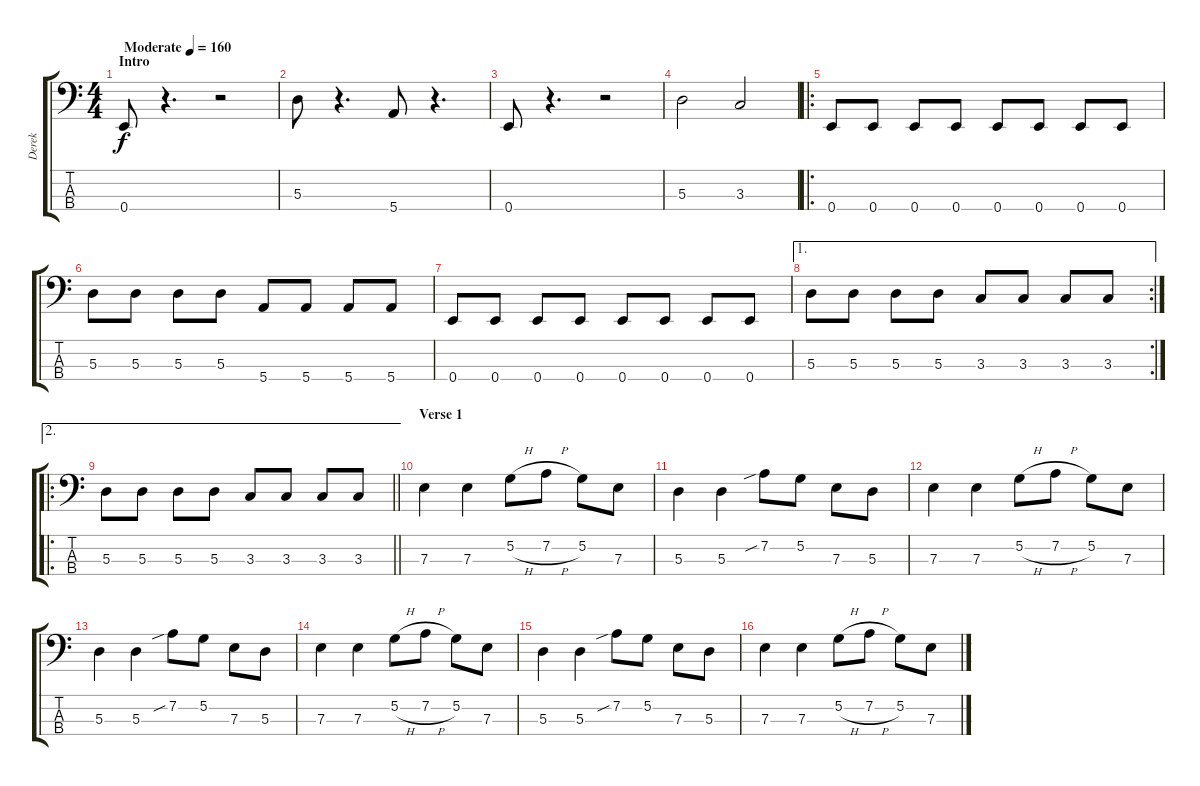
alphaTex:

\track ("Derek" "Derek") {instrument electricbassfinger}
\staff {score tabs}
\tuning (G2 D2 A1 E1) {hide}
\ts (4 4)
\section ("" "Intro")
\tempo (160 "Moderate")
\clef f4
\ks c
0.4.8{dy f instrument electricbassfinger} r.4{d} r.2 |
5.3.8 r.4{d} 5.4.8 r.4{d} |
0.4.8 r.4{d} r.2 |
5.3.2 3.3.2 |
\ro
0.4.8 0.4.8 0.4.8 0.4.8 0.4.8 0.4.8 0.4.8 0.4.8 |
5.3.8 5.3.8 5.3.8 5.3.8 5.4.8 5.4.8 5.4.8 5.4.8 |
0.4.8 0.4.8 0.4.8 0.4.8 0.4.8 0.4.8 0.4.8 0.4.8 |
\ae 1
\rc 2
5.3.8 5.3.8 5.3.8 5.3.8 3.3.8 3.3.8 3.3.8 3.3.8 |
\ae 2
\ro
\barLineRight lightlight
5.3.8 5.3.8 5.3.8 5.3.8 3.3.8 3.3.8 3.3.8 3.3.8 |
\section ("" "Verse 1")
7.3.4 7.3.4 5.2{h}.8 7.2{h}.8 5.2.8 7.3.8 |
5.3.4 5.3.4 7.2{sib}.8 5.2.8 7.3.8 5.3.8 |
7.3.4 7.3.4 5.2{h}.8 7.2{h}.8 5.2.8 7.3.8 |
5.3.4 5.3.4 7.2{sib}.8 5.2.8 7.3.8 5.3.8 |
7.3.4 7.3.4 5.2{h}.8 7.2{h}.8 5.2.8 7.3.8 |
5.3.4 5.3.4 7.2{sib}.8 5.2.8 7.3.8 5.3.8 |
7.3.4 7.3.4 5.2{h}.8 7.2{h}.8 5.2.8 7.3.8
